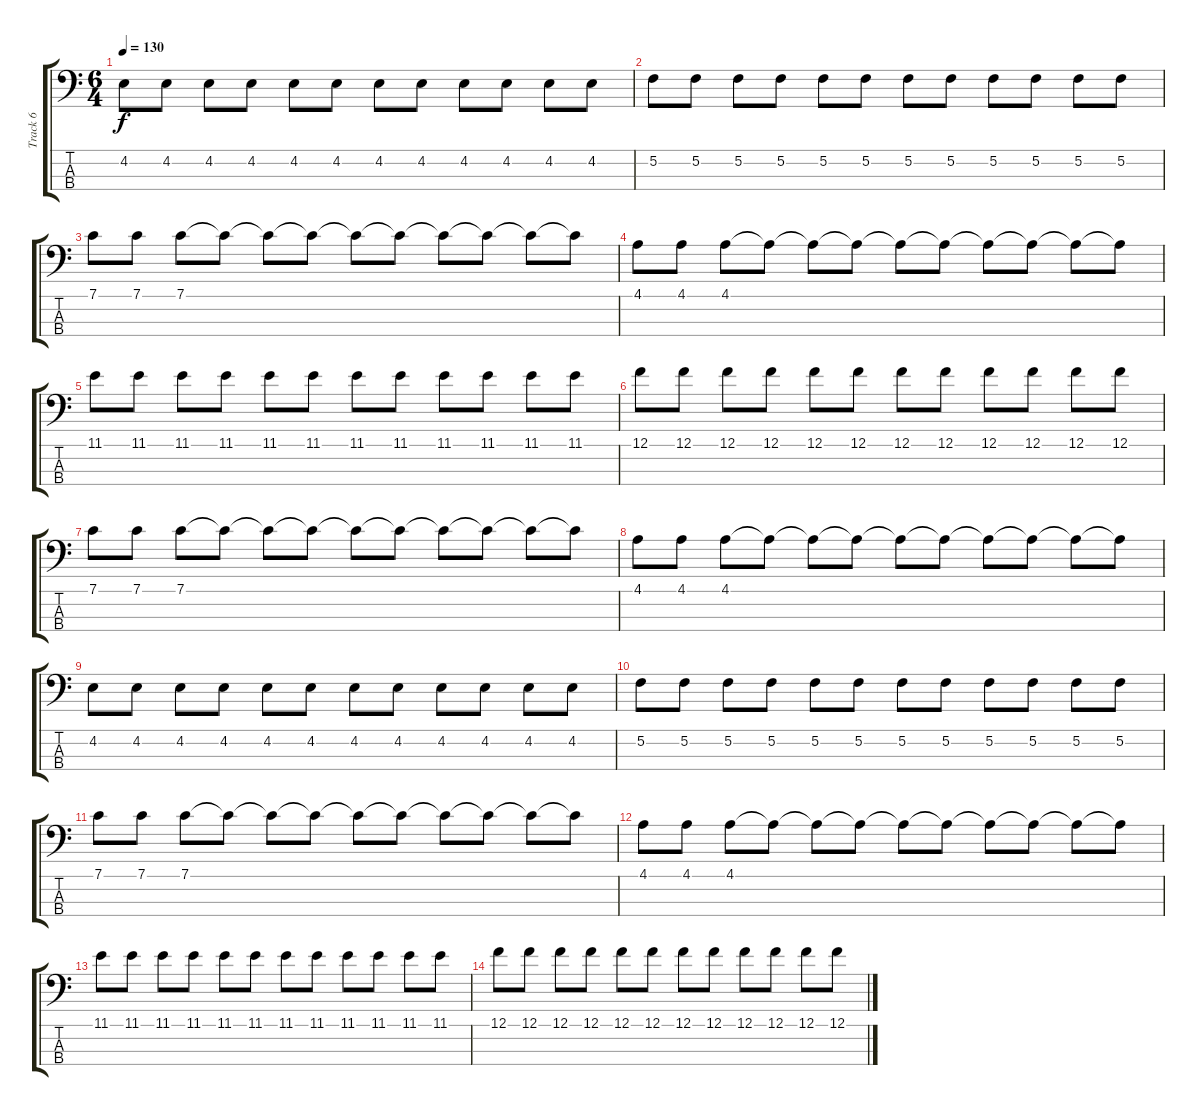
\track ("Track 6" "Track 6") {instrument electricbasspick}
\staff {score tabs}
\tuning (F2 C2 G1 D1) {hide}
\ts (6 4)
\tempo 130
\clef f4
\ks c
4.2.8{dy f} 4.2.8 4.2.8 4.2.8 4.2.8 4.2.8 4.2.8 4.2.8 4.2.8 4.2.8 4.2.8 4.2.8 |
5.2.8 5.2.8 5.2.8 5.2.8 5.2.8 5.2.8 5.2.8 5.2.8 5.2.8 5.2.8 5.2.8 5.2.8 |
7.1.8 7.1.8 7.1.8 7.1{t}.8 7.1{t}.8 7.1{t}.8 7.1{t}.8 7.1{t}.8 7.1{t}.8 7.1{t}.8 7.1{t}.8 7.1{t}.8 |
4.1.8 4.1.8 4.1.8 4.1{t}.8 4.1{t}.8 4.1{t}.8 4.1{t}.8 4.1{t}.8 4.1{t}.8 4.1{t}.8 4.1{t}.8 4.1{t}.8 |
11.1.8 11.1.8 11.1.8 11.1.8 11.1.8 11.1.8 11.1.8 11.1.8 11.1.8 11.1.8 11.1.8 11.1.8 |
12.1.8 12.1.8 12.1.8 12.1.8 12.1.8 12.1.8 12.1.8 12.1.8 12.1.8 12.1.8 12.1.8 12.1.8 |
7.1.8 7.1.8 7.1.8 7.1{t}.8 7.1{t}.8 7.1{t}.8 7.1{t}.8 7.1{t}.8 7.1{t}.8 7.1{t}.8 7.1{t}.8 7.1{t}.8 |
4.1.8 4.1.8 4.1.8 4.1{t}.8 4.1{t}.8 4.1{t}.8 4.1{t}.8 4.1{t}.8 4.1{t}.8 4.1{t}.8 4.1{t}.8 4.1{t}.8 |
4.2.8 4.2.8 4.2.8 4.2.8 4.2.8 4.2.8 4.2.8 4.2.8 4.2.8 4.2.8 4.2.8 4.2.8 |
5.2.8 5.2.8 5.2.8 5.2.8 5.2.8 5.2.8 5.2.8 5.2.8 5.2.8 5.2.8 5.2.8 5.2.8 |
7.1.8 7.1.8 7.1.8 7.1{t}.8 7.1{t}.8 7.1{t}.8 7.1{t}.8 7.1{t}.8 7.1{t}.8 7.1{t}.8 7.1{t}.8 7.1{t}.8 |
4.1.8 4.1.8 4.1.8 4.1{t}.8 4.1{t}.8 4.1{t}.8 4.1{t}.8 4.1{t}.8 4.1{t}.8 4.1{t}.8 4.1{t}.8 4.1{t}.8 |
11.1.8 11.1.8 11.1.8 11.1.8 11.1.8 11.1.8 11.1.8 11.1.8 11.1.8 11.1.8 11.1.8 11.1.8 |
12.1.8 12.1.8 12.1.8 12.1.8 12.1.8 12.1.8 12.1.8 12.1.8 12.1.8 12.1.8 12.1.8 12.1.8
